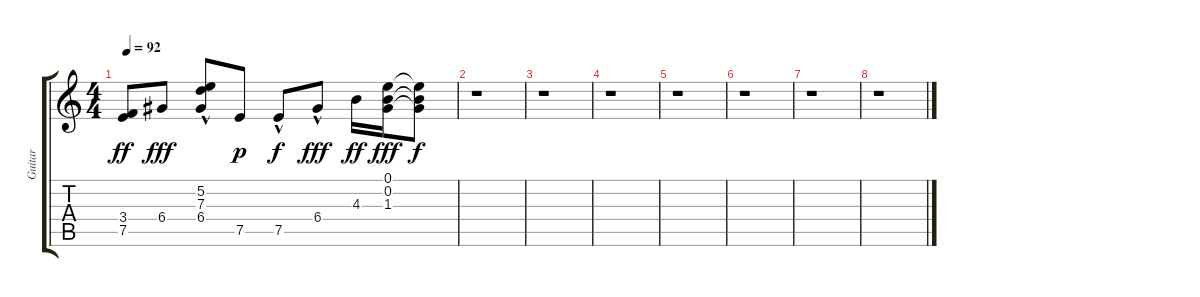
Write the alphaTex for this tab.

\track ("Guitar" "Guitar") {instrument overdrivenguitar}
\staff {score tabs}
\tuning (E4 B3 G3 D3 A2 E2) {hide}
\ts (4 4)
\tempo 92
\clef g2
\ks c
(3.4 7.5).8{dy ff} 6.4.8{dy fff} (5.2 7.3 6.4{hac}).8 7.5.8{dy p} 7.5{hac}.8{dy f} 6.4{hac}.8{dy fff} 4.3.16{dy ff} (0.1 0.2 1.3).16{dy fff} (0.1{t} 0.2{t} 1.3{t}).8{dy f} |
r.1 |
r.1 |
r.1 |
r.1 |
r.1 |
r.1 |
r.1
